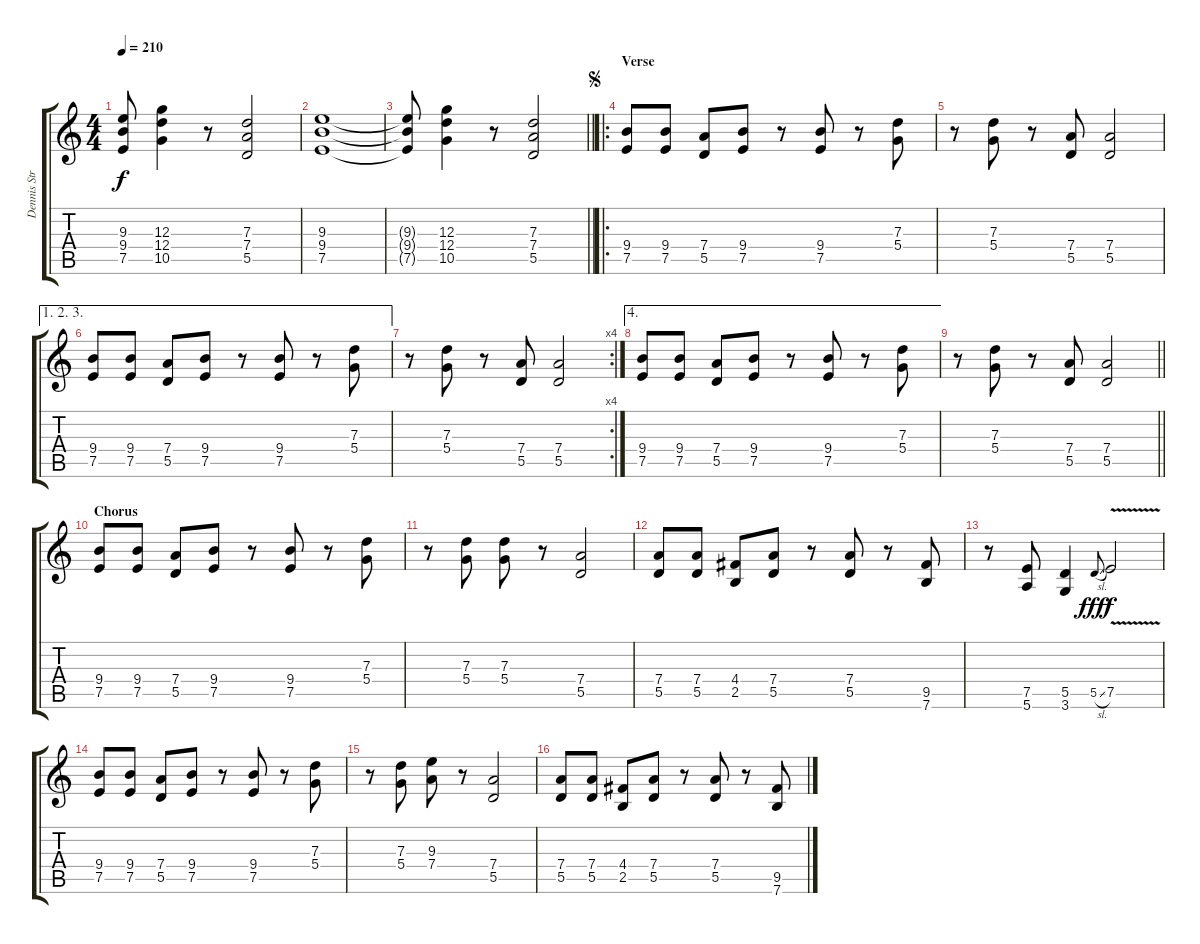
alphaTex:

\track ("Dennis Stratton" "Dennis Str") {instrument overdrivenguitar}
\staff {score tabs}
\tuning (E4 B3 G3 D3 A2 E2) {hide}
\ts (4 4)
\tempo 210
\clef g2
\ks c
(9.3{t} 9.4{t} 7.5{t}).8{dy f} (12.3 12.4 10.5).4 r.8 (7.3 7.4 5.5).2 |
(9.3 9.4 7.5).1 |
\barLineRight lightlight
(9.3{t} 9.4{t} 7.5{t}).8 (12.3 12.4 10.5).4 r.8 (7.3 7.4 5.5).2 |
\ro
\section ("" "Verse")
\jump segno
(9.4 7.5).8 (9.4 7.5).8 (7.4 5.5).8 (9.4 7.5).8 r.8 (9.4 7.5).8 r.8 (7.3 5.4).8 |
r.8 (7.3 5.4).8 r.8 (7.4 5.5).8 (7.4 5.5).2 |
\ae (1 2 3)
(9.4 7.5).8 (9.4 7.5).8 (7.4 5.5).8 (9.4 7.5).8 r.8 (9.4 7.5).8 r.8 (7.3 5.4).8 |
\rc 4
r.8 (7.3 5.4).8 r.8 (7.4 5.5).8 (7.4 5.5).2 |
\ae 4
(9.4 7.5).8 (9.4 7.5).8 (7.4 5.5).8 (9.4 7.5).8 r.8 (9.4 7.5).8 r.8 (7.3 5.4).8 |
\barLineRight lightlight
r.8 (7.3 5.4).8 r.8 (7.4 5.5).8 (7.4 5.5).2 |
\section ("" "Chorus")
(9.4 7.5).8 (9.4 7.5).8 (7.4 5.5).8 (9.4 7.5).8 r.8 (9.4 7.5).8 r.8 (7.3 5.4).8 |
r.8 (7.3 5.4).8 (7.3 5.4).8 r.8 (7.4 5.5).2 |
(7.4 5.5).8 (7.4 5.5).8 (4.4 2.5).8 (7.4 5.5).8 r.8 (7.4 5.5).8 r.8 (9.5 7.6).8 |
r.8 (7.5 5.6).8 (5.5 3.6).4 5.5{sl}.8{gr onbeat dy fff} 7.5{v}.2{dy f} |
(9.4 7.5).8 (9.4 7.5).8 (7.4 5.5).8 (9.4 7.5).8 r.8 (9.4 7.5).8 r.8 (7.3 5.4).8 |
r.8 (7.3 5.4).8 (9.3 7.4).8 r.8 (7.4 5.5).2 |
(7.4 5.5).8 (7.4 5.5).8 (4.4 2.5).8 (7.4 5.5).8 r.8 (7.4 5.5).8 r.8 (9.5 7.6).8
